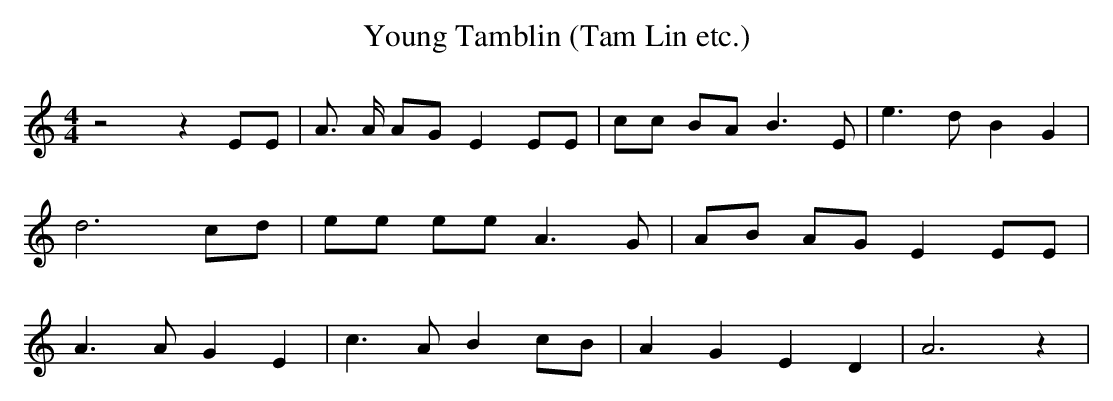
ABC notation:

X:1
T:Young Tamblin (Tam Lin etc.)
M:4/4
L:1/8
K:C
 z4 z2 EE| A3/2 A/2 AG E2 EE| cc BA B3 E| e3 d B2 G2| d6 cd| ee ee A3 G|\
 AB AG E2 EE| A3 A G2 E2| c3 A B2 cB| A2 G2 E2 D2| A6 z2|
